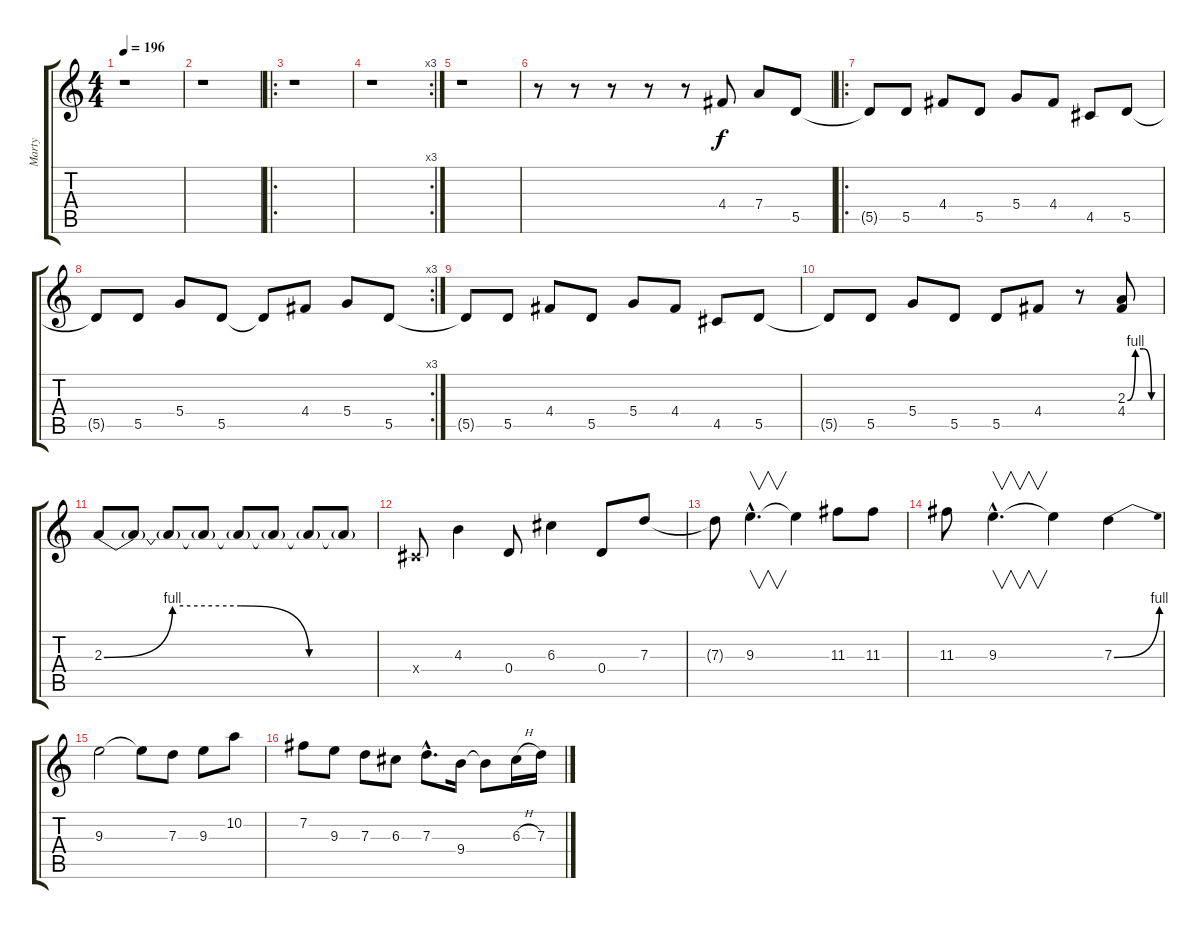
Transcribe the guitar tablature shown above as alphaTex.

\track ("Marty" "Marty") {instrument distortionguitar}
\staff {score tabs}
\tuning (E4 B3 G3 D3 A2 E2) {hide}
\ts (4 4)
\tempo 196
\clef g2
\ks c
r.1{dy f} |
r.1 |
\ro
r.1 |
\rc 3
r.1 |
r.1 |
r.8 r.8 r.8 r.8 r.8 4.4.8 7.4.8 5.5.8 |
\ro
5.5{t}.8 5.5.8 4.4.8 5.5.8 5.4.8 4.4.8 4.5.8 5.5.8 |
\rc 3
5.5{t}.8 5.5.8 5.4.8 5.5.8 5.5{t}.8 4.4.8 5.4.8 5.5.8 |
5.5{t}.8 5.5.8 4.4.8 5.5.8 5.4.8 4.4.8 4.5.8 5.5.8 |
5.5{t}.8 5.5.8 5.4.8 5.5.8 5.5.8 4.4.8 r.8 (2.3{be (custom 0 0 15 4 30 4 45 0 60 0)} 4.4).8 |
2.3{be (custom 0 0 15 4 30 4 45 0 60 0)}.8 2.3{t}.8 2.3{t}.8 2.3{t}.8 2.3{t}.8 2.3{t}.8 2.3{t}.8 2.3{t}.8 |
-1.4{x}.8 4.3.4 0.4.8 6.3.4 0.4.8 7.3.8 |
7.3{t}.8 9.3{hac}.4{v d} 9.3{t}.4 11.3.8 11.3.8 |
11.3.8 9.3{hac}.4{v d} 9.3{t}.4 7.3{be (bend 0 0 60 4)}.4 |
9.3.2 9.3{t}.8 7.3.8 9.3.8 10.2.8 |
7.2.8 9.3.8 7.3.8 6.3.8 7.3{hac}.8{d} 9.4.16 9.4{t}.8 6.3{h}.16 7.3.16
